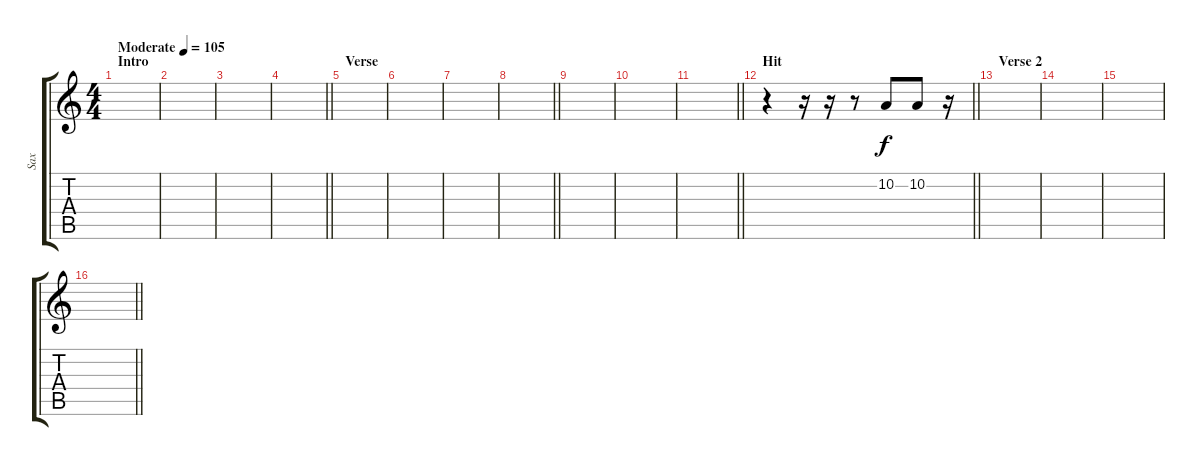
\track ("Sax" "Sax") {instrument tenorsax}
\staff {score tabs}
\tuning (E4 B3 G3 D3 A2 E2) {hide}
\ts (4 4)
\section ("" "Intro")
\tempo (105 "Moderate")
\clef g2
\ks c
|
|
|
\barLineRight lightlight
|
\section ("" "Verse")
|
|
|
\barLineRight lightlight
|
|
|
\barLineRight lightlight
|
\section ("" "Hit")
\barLineRight lightlight
r.4 r.16 r.16 r.8 10.2.8 10.2.8 r.16 |
\section ("" "Verse 2")
|
|
|
\barLineRight lightlight
